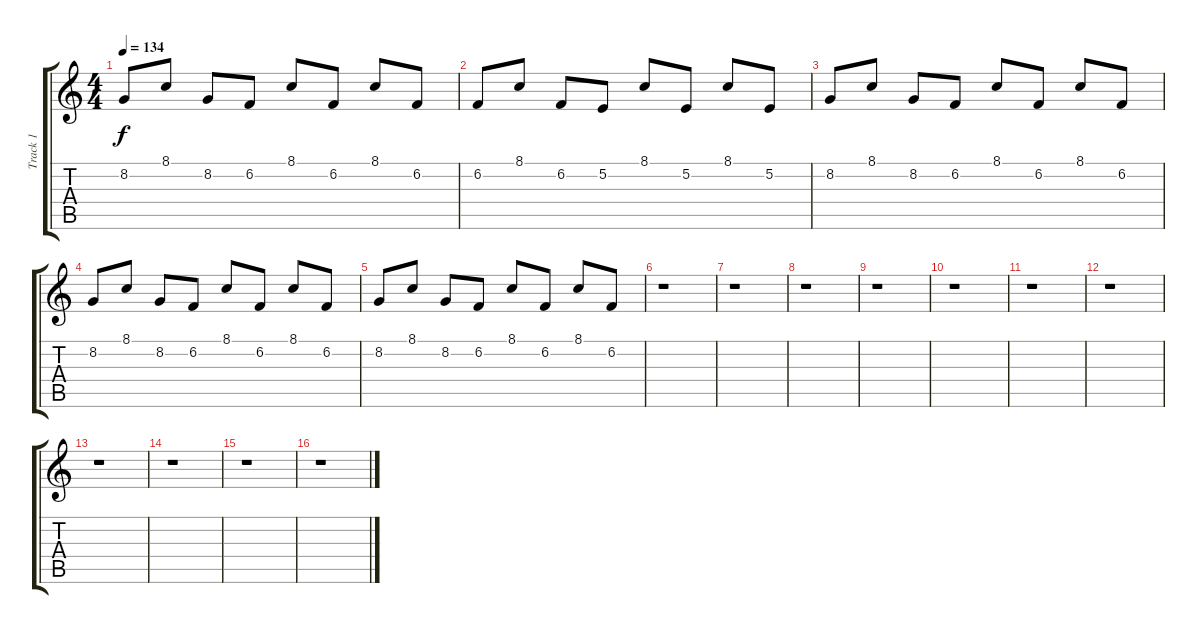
\track ("Track 1" "Track 1") {instrument lead7fifths}
\staff {score tabs}
\tuning (E4 B3 G3 D3 A2 E2) {hide}
\ts (4 4)
\tempo 134
\clef g2
\ks c
8.2.8{dy f} 8.1.8 8.2.8 6.2.8 8.1.8 6.2.8 8.1.8 6.2.8 |
6.2.8 8.1.8 6.2.8 5.2.8 8.1.8 5.2.8 8.1.8 5.2.8 |
8.2.8 8.1.8 8.2.8 6.2.8 8.1.8 6.2.8 8.1.8 6.2.8 |
8.2.8 8.1.8 8.2.8 6.2.8 8.1.8 6.2.8 8.1.8 6.2.8 |
8.2.8 8.1.8 8.2.8 6.2.8 8.1.8 6.2.8 8.1.8 6.2.8 |
r.1 |
r.1 |
r.1 |
r.1 |
r.1 |
r.1 |
r.1 |
r.1 |
r.1 |
r.1 |
r.1
